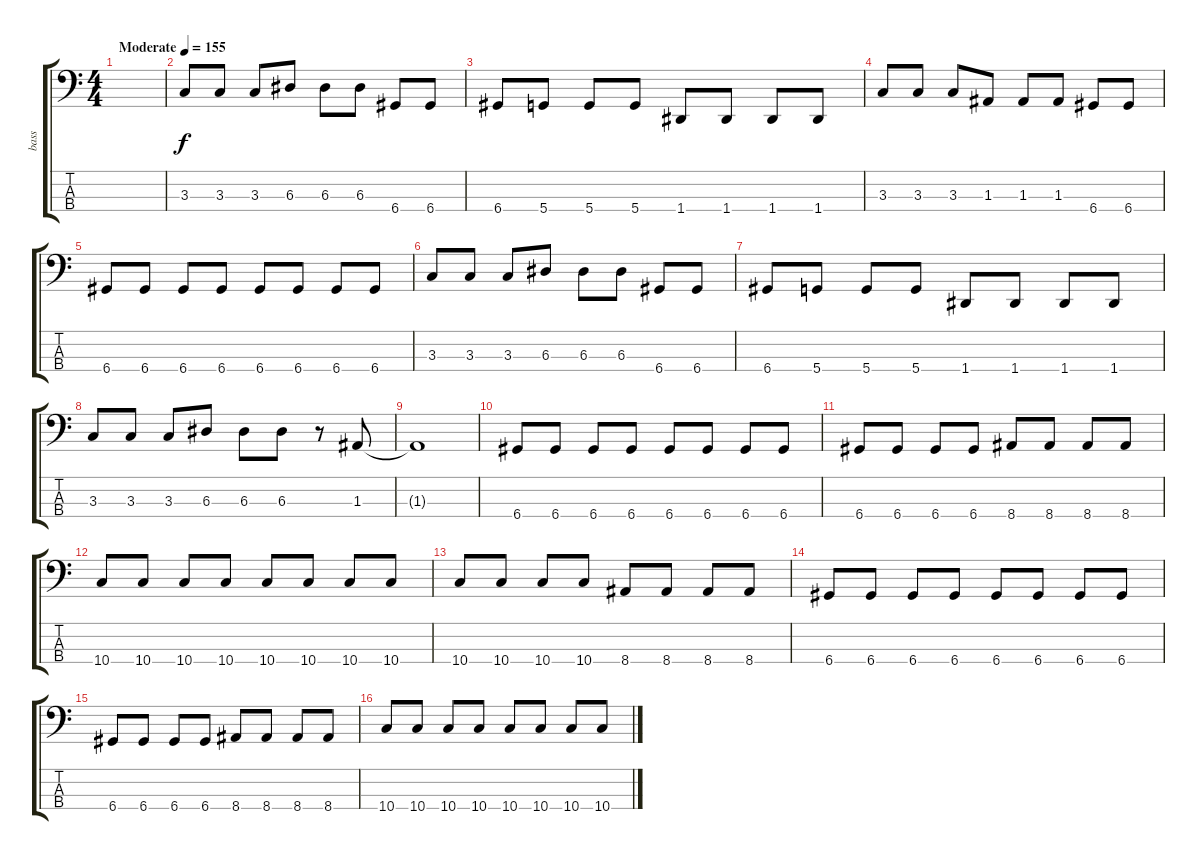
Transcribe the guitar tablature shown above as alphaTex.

\track ("bass" "bass") {instrument electricbassfinger}
\staff {score tabs}
\tuning (G2 D2 A1 D1) {hide}
\ts (4 4)
\tempo (155 "Moderate")
\clef f4
\ks c
|
3.3.8 3.3.8 3.3.8 6.3.8 6.3.8 6.3.8 6.4.8 6.4.8 |
6.4.8 5.4.8 5.4.8 5.4.8 1.4.8 1.4.8 1.4.8 1.4.8 |
3.3.8 3.3.8 3.3.8 1.3.8 1.3.8 1.3.8 6.4.8 6.4.8 |
6.4.8 6.4.8 6.4.8 6.4.8 6.4.8 6.4.8 6.4.8 6.4.8 |
3.3.8 3.3.8 3.3.8 6.3.8 6.3.8 6.3.8 6.4.8 6.4.8 |
6.4.8 5.4.8 5.4.8 5.4.8 1.4.8 1.4.8 1.4.8 1.4.8 |
3.3.8 3.3.8 3.3.8 6.3.8 6.3.8 6.3.8 r.8 1.3.8 |
1.3{t}.1 |
6.4.8 6.4.8 6.4.8 6.4.8 6.4.8 6.4.8 6.4.8 6.4.8 |
6.4.8 6.4.8 6.4.8 6.4.8 8.4.8 8.4.8 8.4.8 8.4.8 |
10.4.8 10.4.8 10.4.8 10.4.8 10.4.8 10.4.8 10.4.8 10.4.8 |
10.4.8 10.4.8 10.4.8 10.4.8 8.4.8 8.4.8 8.4.8 8.4.8 |
6.4.8 6.4.8 6.4.8 6.4.8 6.4.8 6.4.8 6.4.8 6.4.8 |
6.4.8 6.4.8 6.4.8 6.4.8 8.4.8 8.4.8 8.4.8 8.4.8 |
10.4.8 10.4.8 10.4.8 10.4.8 10.4.8 10.4.8 10.4.8 10.4.8
